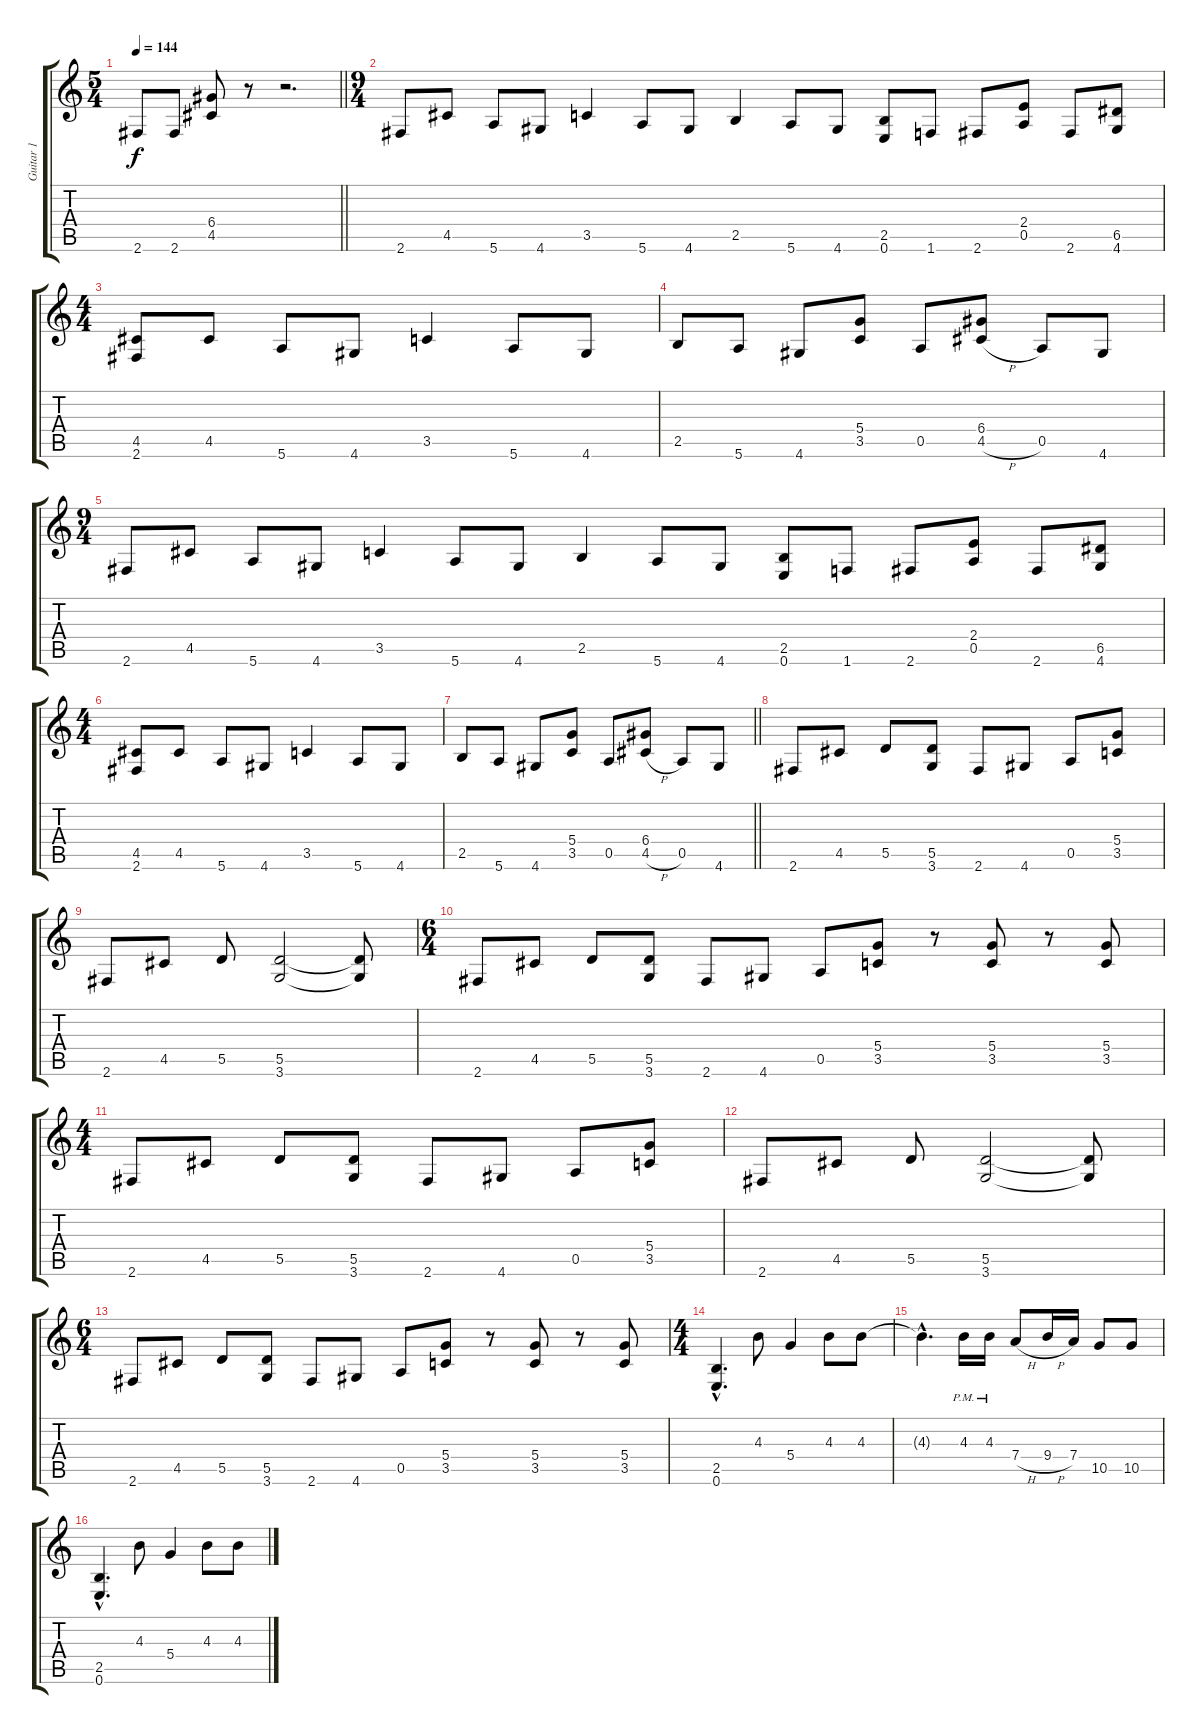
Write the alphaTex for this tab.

\track ("Guitar 1" "Guitar 1") {instrument distortionguitar}
\staff {score tabs}
\tuning (E4 B3 G3 D3 A2 E2) {hide}
\ts (5 4)
\tempo 144
\clef g2
\barLineRight lightlight
\ks c
2.6.8{dy f} 2.6.8 (6.4 4.5).8 r.8 r.2{d} |
\ts (9 4)
2.6.8 4.5.8 5.6.8 4.6.8 3.5.4 5.6.8 4.6.8 2.5.4 5.6.8 4.6.8 (2.5 0.6).8 1.6.8 2.6.8 (2.4 0.5).8 2.6.8 (6.5 4.6).8 |
\ts (4 4)
(4.5 2.6).8 4.5.8 5.6.8 4.6.8 3.5.4 5.6.8 4.6.8 |
2.5.8 5.6.8 4.6.8 (5.4 3.5).8 0.5.8 (6.4 4.5{h}).8 0.5.8 4.6.8 |
\ts (9 4)
2.6.8 4.5.8 5.6.8 4.6.8 3.5.4 5.6.8 4.6.8 2.5.4 5.6.8 4.6.8 (2.5 0.6).8 1.6.8 2.6.8 (2.4 0.5).8 2.6.8 (6.5 4.6).8 |
\ts (4 4)
(4.5 2.6).8 4.5.8 5.6.8 4.6.8 3.5.4 5.6.8 4.6.8 |
\barLineRight lightlight
2.5.8 5.6.8 4.6.8 (5.4 3.5).8 0.5.8 (6.4 4.5{h}).8 0.5.8 4.6.8 |
2.6.8 4.5.8 5.5.8 (5.5 3.6).8 2.6.8 4.6.8 0.5.8 (5.4 3.5).8 |
2.6.8 4.5.8 5.5.8 (5.5 3.6).2 (5.5{t} 3.6{t}).8 |
\ts (6 4)
2.6.8 4.5.8 5.5.8 (5.5 3.6).8 2.6.8 4.6.8 0.5.8 (5.4 3.5).8 r.8 (5.4 3.5).8 r.8 (5.4 3.5).8 |
\ts (4 4)
2.6.8 4.5.8 5.5.8 (5.5 3.6).8 2.6.8 4.6.8 0.5.8 (5.4 3.5).8 |
2.6.8 4.5.8 5.5.8 (5.5 3.6).2 (5.5{t} 3.6{t}).8 |
\ts (6 4)
2.6.8 4.5.8 5.5.8 (5.5 3.6).8 2.6.8 4.6.8 0.5.8 (5.4 3.5).8 r.8 (5.4 3.5).8 r.8 (5.4 3.5).8 |
\ts (4 4)
(2.5{hac} 0.6{hac}).4{d} 4.3.8 5.4.4 4.3.8 4.3.8 |
4.3{hac t}.4{d} 4.3{pm}.16 4.3{pm}.16 7.4{h}.8 9.4{h}.16 7.4.16 10.5.8 10.5.8 |
(2.5{hac} 0.6{hac}).4{d} 4.3.8 5.4.4 4.3.8 4.3.8
